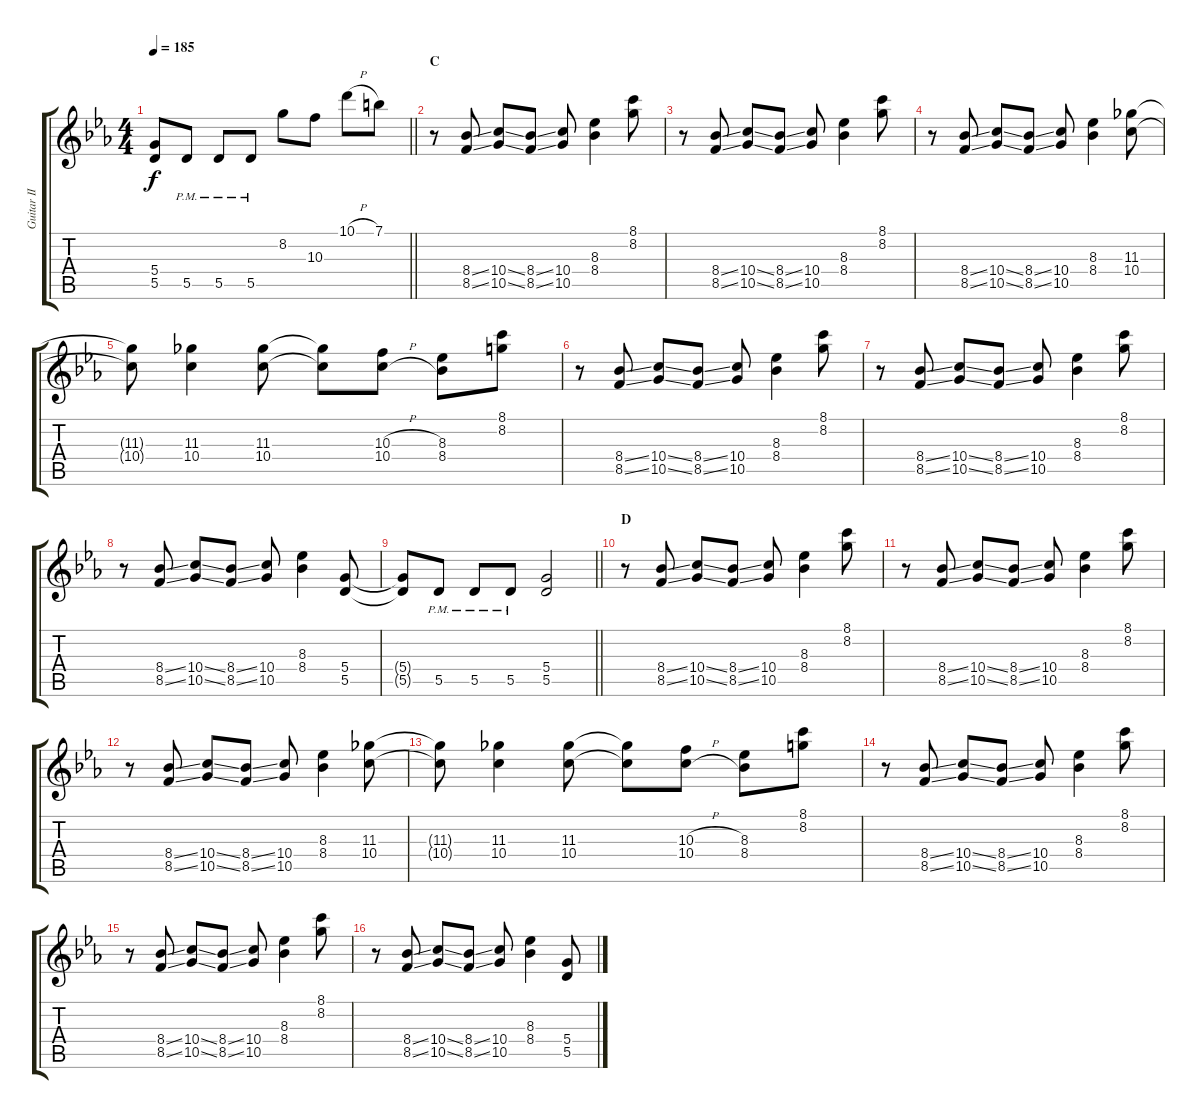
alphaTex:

\track ("Guitar II" "Guitar II") {instrument overdrivenguitar}
\staff {score tabs}
\tuning (E4 B3 G3 D3 A2 E2) {hide}
\ts (4 4)
\tempo 185
\clef g2
\barLineRight lightlight
\ks eb
(5.4{t} 5.5{t}).8{dy f} 5.5{pm}.8 5.5{pm}.8 5.5{pm}.8 8.2.8 10.3.8 10.1{h}.8 7.1.8 |
\section ("" "C")
r.8 (8.4{ss} 8.5{ss}).8 (10.4{ss} 10.5{ss}).8 (8.4{ss} 8.5{ss}).8 (10.4 10.5).8 (8.3 8.4).4 (8.1 8.2).8 |
r.8 (8.4{ss} 8.5{ss}).8 (10.4{ss} 10.5{ss}).8 (8.4{ss} 8.5{ss}).8 (10.4 10.5).8 (8.3 8.4).4 (8.1 8.2).8 |
r.8 (8.4{ss} 8.5{ss}).8 (10.4{ss} 10.5{ss}).8 (8.4{ss} 8.5{ss}).8 (10.4 10.5).8 (8.3 8.4).4 (11.3 10.4).8 |
(11.3{t} 10.4{t}).8 (11.3 10.4).4 (11.3 10.4).8 (11.3{t} 10.4{t}).8 (10.3{h} 10.4{h}).8 (8.3 8.4).8 (8.1 8.2).8 |
r.8 (8.4{ss} 8.5{ss}).8 (10.4{ss} 10.5{ss}).8 (8.4{ss} 8.5{ss}).8 (10.4 10.5).8 (8.3 8.4).4 (8.1 8.2).8 |
r.8 (8.4{ss} 8.5{ss}).8 (10.4{ss} 10.5{ss}).8 (8.4{ss} 8.5{ss}).8 (10.4 10.5).8 (8.3 8.4).4 (8.1 8.2).8 |
r.8 (8.4{ss} 8.5{ss}).8 (10.4{ss} 10.5{ss}).8 (8.4{ss} 8.5{ss}).8 (10.4 10.5).8 (8.3 8.4).4 (5.4 5.5).8 |
\barLineRight lightlight
(5.4{t} 5.5{t}).8 5.5{pm}.8 5.5{pm}.8 5.5{pm}.8 (5.4 5.5).2 |
\section ("" "D")
r.8 (8.4{ss} 8.5{ss}).8 (10.4{ss} 10.5{ss}).8 (8.4{ss} 8.5{ss}).8 (10.4 10.5).8 (8.3 8.4).4 (8.1 8.2).8 |
r.8 (8.4{ss} 8.5{ss}).8 (10.4{ss} 10.5{ss}).8 (8.4{ss} 8.5{ss}).8 (10.4 10.5).8 (8.3 8.4).4 (8.1 8.2).8 |
r.8 (8.4{ss} 8.5{ss}).8 (10.4{ss} 10.5{ss}).8 (8.4{ss} 8.5{ss}).8 (10.4 10.5).8 (8.3 8.4).4 (11.3 10.4).8 |
(11.3{t} 10.4{t}).8 (11.3 10.4).4 (11.3 10.4).8 (11.3{t} 10.4{t}).8 (10.3{h} 10.4{h}).8 (8.3 8.4).8 (8.1 8.2).8 |
r.8 (8.4{ss} 8.5{ss}).8 (10.4{ss} 10.5{ss}).8 (8.4{ss} 8.5{ss}).8 (10.4 10.5).8 (8.3 8.4).4 (8.1 8.2).8 |
r.8 (8.4{ss} 8.5{ss}).8 (10.4{ss} 10.5{ss}).8 (8.4{ss} 8.5{ss}).8 (10.4 10.5).8 (8.3 8.4).4 (8.1 8.2).8 |
r.8 (8.4{ss} 8.5{ss}).8 (10.4{ss} 10.5{ss}).8 (8.4{ss} 8.5{ss}).8 (10.4 10.5).8 (8.3 8.4).4 (5.4 5.5).8
